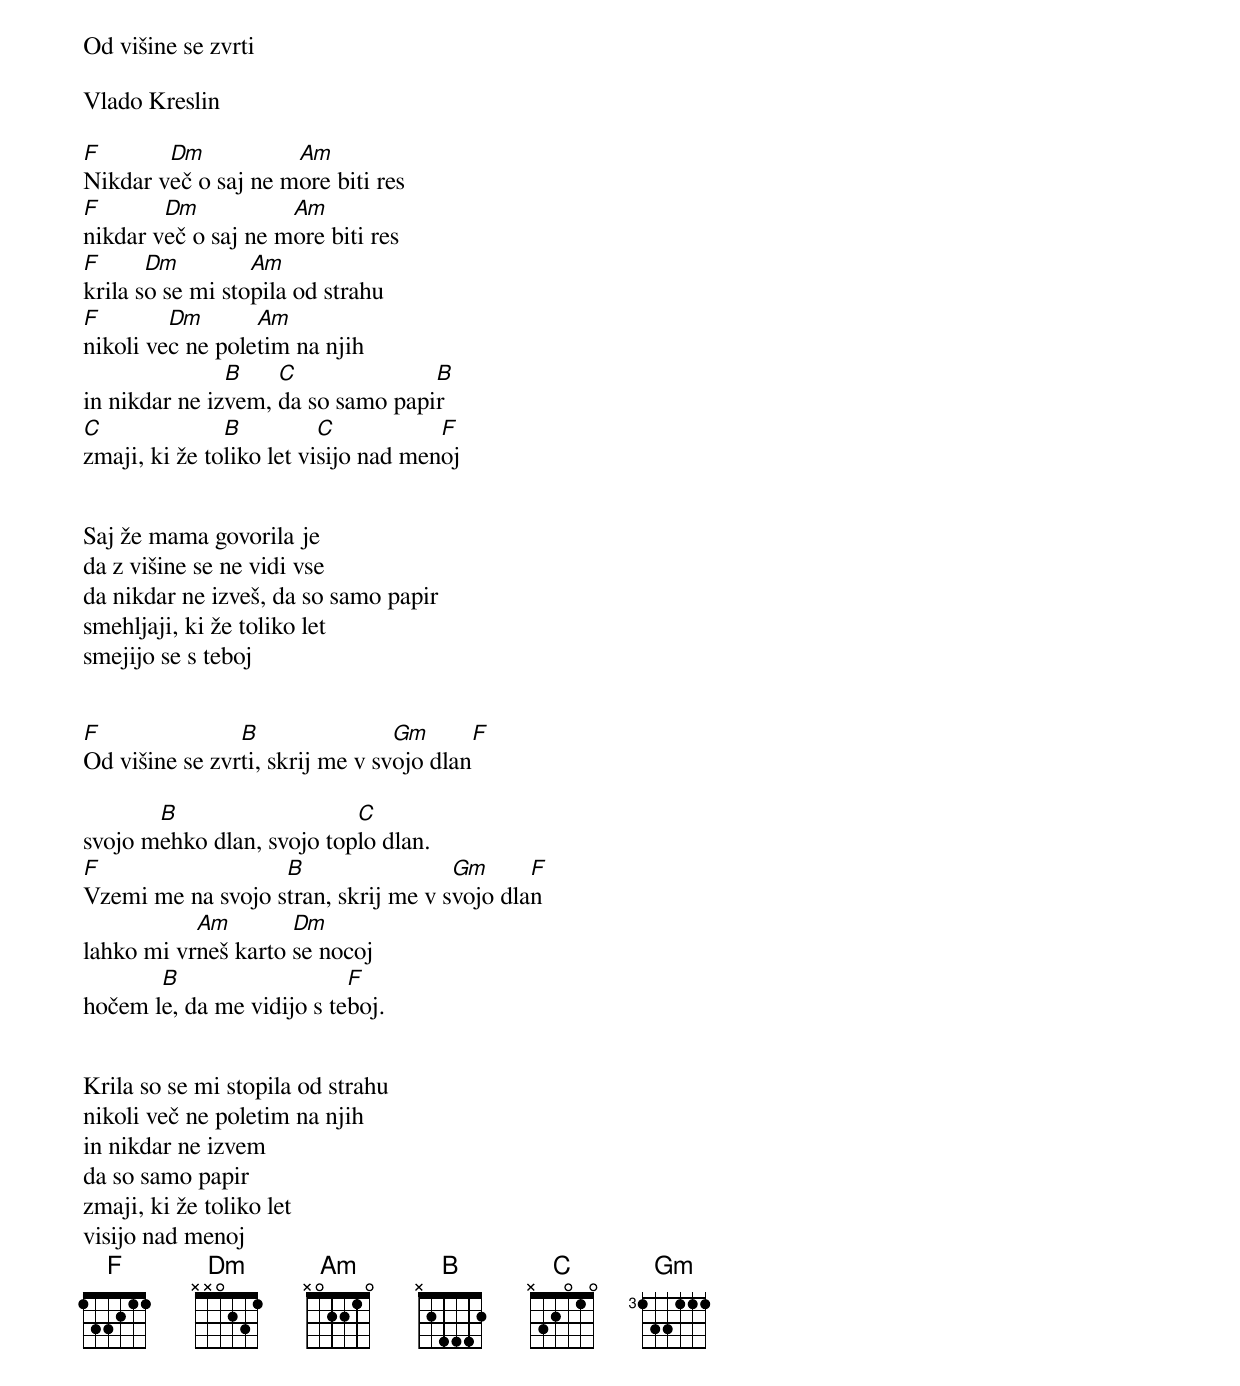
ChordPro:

Od višine se zvrti

Vlado Kreslin

[F]Nikdar v[Dm]eč o saj ne m[Am]ore biti res
[F]nikdar v[Dm]eč o saj ne m[Am]ore biti res
[F]krila s[Dm]o se mi sto[Am]pila od strahu
[F]nikoli ve[Dm]c ne pole[Am]tim na njih
in nikdar ne iz[B]vem, [C]da so samo papi[B]r
[C]zmaji, ki že to[B]liko let vi[C]sijo nad men[F]oj


Saj že mama govorila je
da z višine se ne vidi vse
da nikdar ne izveš, da so samo papir
smehljaji, ki že toliko let
smejijo se s teboj


[F]Od višine se zvr[B]ti, skrij me v sv[Gm]ojo dlan[F]

svojo m[B]ehko dlan, svojo top[C]lo dlan.
[F]Vzemi me na svojo s[B]tran, skrij me v s[Gm]vojo dla[F]n
lahko mi vr[Am]neš karto [Dm]se nocoj
hočem l[B]e, da me vidijo s te[F]boj.


Krila so se mi stopila od strahu
nikoli več ne poletim na njih
in nikdar ne izvem
da so samo papir
zmaji, ki že toliko let
visijo nad menoj
